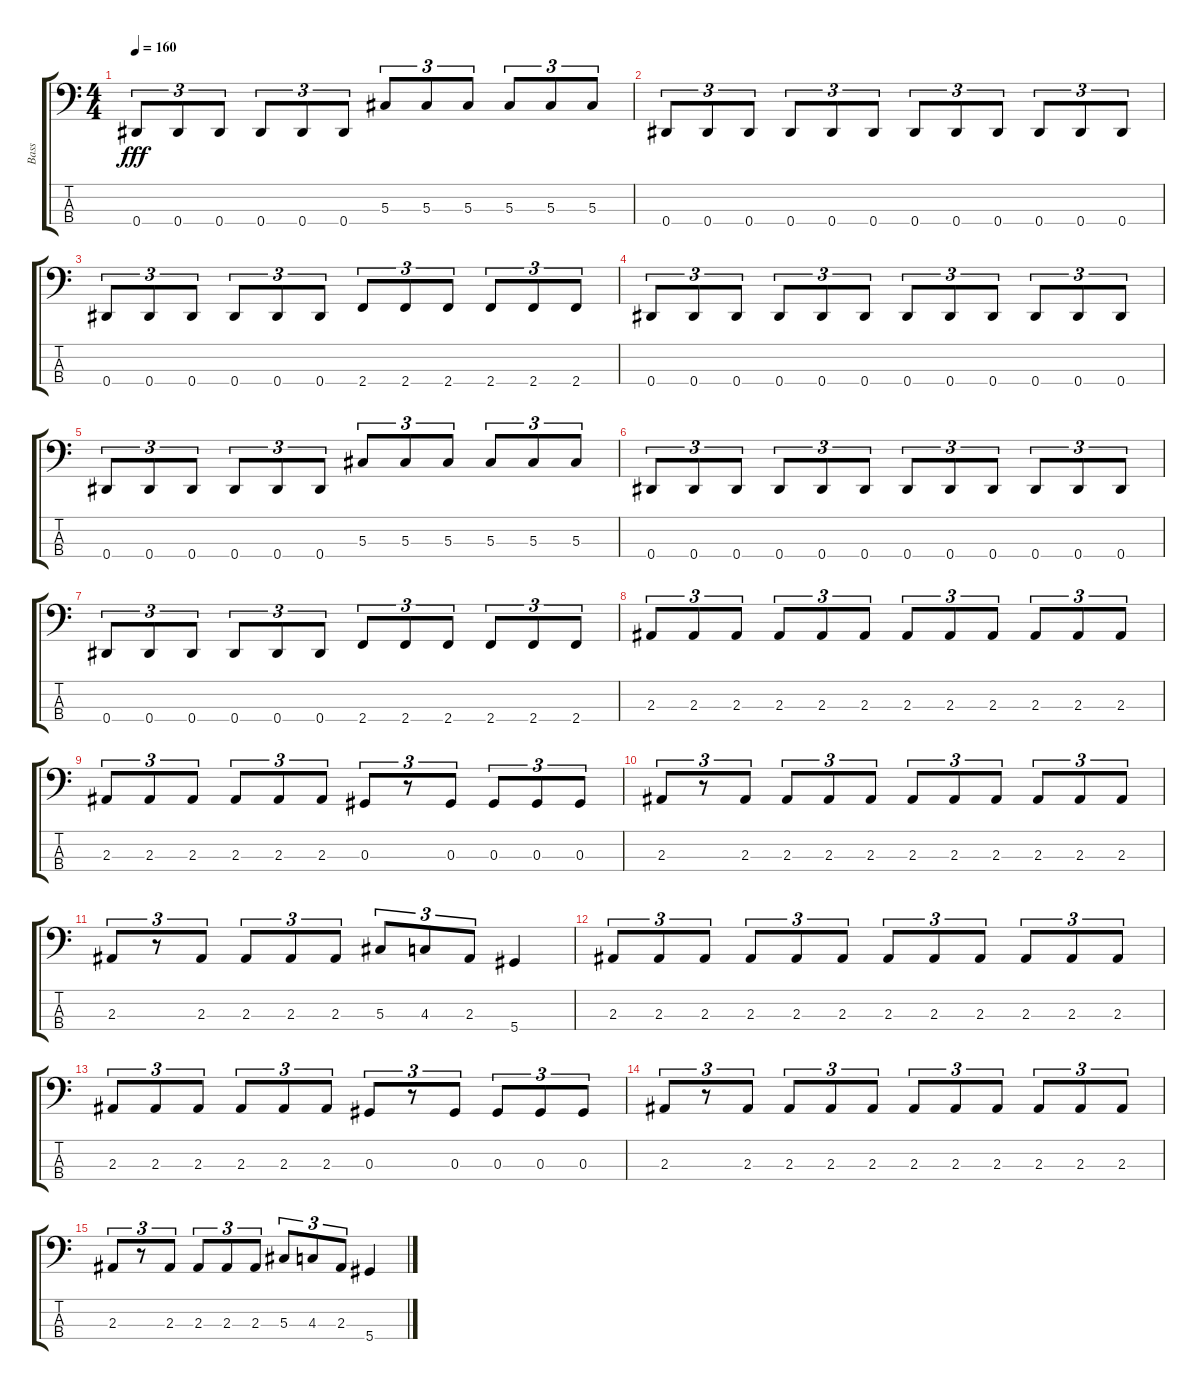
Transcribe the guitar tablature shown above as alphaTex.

\track ("Bass" "Bass") {instrument electricbassfinger}
\staff {score tabs}
\tuning (Gb2 Db2 Ab1 Eb1) {hide}
\ts (4 4)
\tempo 160
\clef f4
\ks c
0.4.8{tu (3 2) dy fff} 0.4.8{tu (3 2)} 0.4.8{tu (3 2)} 0.4.8{tu (3 2)} 0.4.8{tu (3 2)} 0.4.8{tu (3 2)} 5.3.8{tu (3 2)} 5.3.8{tu (3 2)} 5.3.8{tu (3 2)} 5.3.8{tu (3 2)} 5.3.8{tu (3 2)} 5.3.8{tu (3 2)} |
0.4.8{tu (3 2)} 0.4.8{tu (3 2)} 0.4.8{tu (3 2)} 0.4.8{tu (3 2)} 0.4.8{tu (3 2)} 0.4.8{tu (3 2)} 0.4.8{tu (3 2)} 0.4.8{tu (3 2)} 0.4.8{tu (3 2)} 0.4.8{tu (3 2)} 0.4.8{tu (3 2)} 0.4.8{tu (3 2)} |
0.4.8{tu (3 2)} 0.4.8{tu (3 2)} 0.4.8{tu (3 2)} 0.4.8{tu (3 2)} 0.4.8{tu (3 2)} 0.4.8{tu (3 2)} 2.4.8{tu (3 2)} 2.4.8{tu (3 2)} 2.4.8{tu (3 2)} 2.4.8{tu (3 2)} 2.4.8{tu (3 2)} 2.4.8{tu (3 2)} |
0.4.8{tu (3 2)} 0.4.8{tu (3 2)} 0.4.8{tu (3 2)} 0.4.8{tu (3 2)} 0.4.8{tu (3 2)} 0.4.8{tu (3 2)} 0.4.8{tu (3 2)} 0.4.8{tu (3 2)} 0.4.8{tu (3 2)} 0.4.8{tu (3 2)} 0.4.8{tu (3 2)} 0.4.8{tu (3 2)} |
0.4.8{tu (3 2)} 0.4.8{tu (3 2)} 0.4.8{tu (3 2)} 0.4.8{tu (3 2)} 0.4.8{tu (3 2)} 0.4.8{tu (3 2)} 5.3.8{tu (3 2)} 5.3.8{tu (3 2)} 5.3.8{tu (3 2)} 5.3.8{tu (3 2)} 5.3.8{tu (3 2)} 5.3.8{tu (3 2)} |
0.4.8{tu (3 2)} 0.4.8{tu (3 2)} 0.4.8{tu (3 2)} 0.4.8{tu (3 2)} 0.4.8{tu (3 2)} 0.4.8{tu (3 2)} 0.4.8{tu (3 2)} 0.4.8{tu (3 2)} 0.4.8{tu (3 2)} 0.4.8{tu (3 2)} 0.4.8{tu (3 2)} 0.4.8{tu (3 2)} |
0.4.8{tu (3 2)} 0.4.8{tu (3 2)} 0.4.8{tu (3 2)} 0.4.8{tu (3 2)} 0.4.8{tu (3 2)} 0.4.8{tu (3 2)} 2.4.8{tu (3 2)} 2.4.8{tu (3 2)} 2.4.8{tu (3 2)} 2.4.8{tu (3 2)} 2.4.8{tu (3 2)} 2.4.8{tu (3 2)} |
2.3.8{tu (3 2)} 2.3.8{tu (3 2)} 2.3.8{tu (3 2)} 2.3.8{tu (3 2)} 2.3.8{tu (3 2)} 2.3.8{tu (3 2)} 2.3.8{tu (3 2)} 2.3.8{tu (3 2)} 2.3.8{tu (3 2)} 2.3.8{tu (3 2)} 2.3.8{tu (3 2)} 2.3.8{tu (3 2)} |
2.3.8{tu (3 2)} 2.3.8{tu (3 2)} 2.3.8{tu (3 2)} 2.3.8{tu (3 2)} 2.3.8{tu (3 2)} 2.3.8{tu (3 2)} 0.3.8{tu (3 2)} r.8{tu (3 2)} 0.3.8{tu (3 2)} 0.3.8{tu (3 2)} 0.3.8{tu (3 2)} 0.3.8{tu (3 2)} |
2.3.8{tu (3 2)} r.8{tu (3 2)} 2.3.8{tu (3 2)} 2.3.8{tu (3 2)} 2.3.8{tu (3 2)} 2.3.8{tu (3 2)} 2.3.8{tu (3 2)} 2.3.8{tu (3 2)} 2.3.8{tu (3 2)} 2.3.8{tu (3 2)} 2.3.8{tu (3 2)} 2.3.8{tu (3 2)} |
2.3.8{tu (3 2)} r.8{tu (3 2)} 2.3.8{tu (3 2)} 2.3.8{tu (3 2)} 2.3.8{tu (3 2)} 2.3.8{tu (3 2)} 5.3.8{tu (3 2)} 4.3.8{tu (3 2)} 2.3.8{tu (3 2)} 5.4.4 |
2.3.8{tu (3 2) volume 0} 2.3.8{tu (3 2)} 2.3.8{tu (3 2)} 2.3.8{tu (3 2)} 2.3.8{tu (3 2)} 2.3.8{tu (3 2)} 2.3.8{tu (3 2)} 2.3.8{tu (3 2)} 2.3.8{tu (3 2)} 2.3.8{tu (3 2)} 2.3.8{tu (3 2)} 2.3.8{tu (3 2)} |
2.3.8{tu (3 2)} 2.3.8{tu (3 2)} 2.3.8{tu (3 2)} 2.3.8{tu (3 2)} 2.3.8{tu (3 2)} 2.3.8{tu (3 2)} 0.3.8{tu (3 2)} r.8{tu (3 2)} 0.3.8{tu (3 2)} 0.3.8{tu (3 2)} 0.3.8{tu (3 2)} 0.3.8{tu (3 2)} |
2.3.8{tu (3 2)} r.8{tu (3 2)} 2.3.8{tu (3 2)} 2.3.8{tu (3 2)} 2.3.8{tu (3 2)} 2.3.8{tu (3 2)} 2.3.8{tu (3 2)} 2.3.8{tu (3 2)} 2.3.8{tu (3 2)} 2.3.8{tu (3 2)} 2.3.8{tu (3 2)} 2.3.8{tu (3 2)} |
2.3.8{tu (3 2)} r.8{tu (3 2)} 2.3.8{tu (3 2)} 2.3.8{tu (3 2)} 2.3.8{tu (3 2)} 2.3.8{tu (3 2)} 5.3.8{tu (3 2)} 4.3.8{tu (3 2)} 2.3.8{tu (3 2)} 5.4.4
